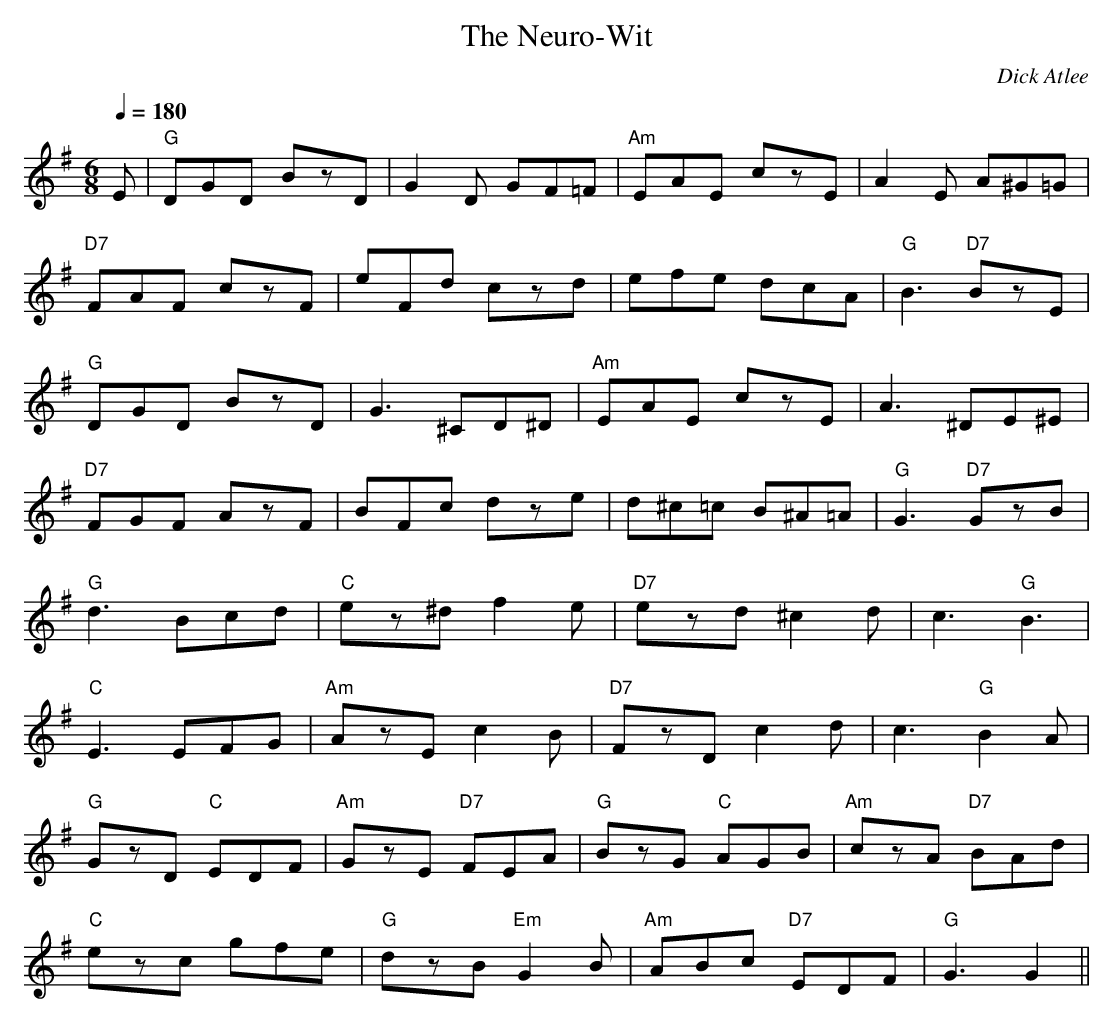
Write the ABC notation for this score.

X:1
T:The Neuro-Wit
M:6/8
L:1/8
Q:1/4=180
C:Dick Atlee
Despite this, or perhaps because of it, he also has a great sense of humor.
K:G
E | "G" DGD BzD | G2 D GF=F | "Am" EAE czE | A2 E A^G=G | !
"D7" FAF czF | eFd czd | efe dcA | "G" B3 "D7" BzE | !
"G" DGD BzD | G3 ^CD^D | "Am" EAE czE | A3 ^DE^E | !
"D7" FGF AzF | BFc dze | d^c=c B^A=A | "G" G3 "D7" GzB | !
"G" d3 Bcd | "C" ez^d f2 e | "D7" ezd ^c2 d | c3 "G" B3 | !
"C" E3 EFG | "Am" AzE c2 B | "D7" FzD c2 d | c3 "G" B2 A | !
"G" GzD "C" EDF | "Am" GzE "D7" FEA | "G" BzG "C" AGB | "Am" czA "D7" BAd | !
"C" ezc gfe | "G" dzB "Em" G2 B | "Am" ABc "D7" EDF | "G" G3 G2 ||
